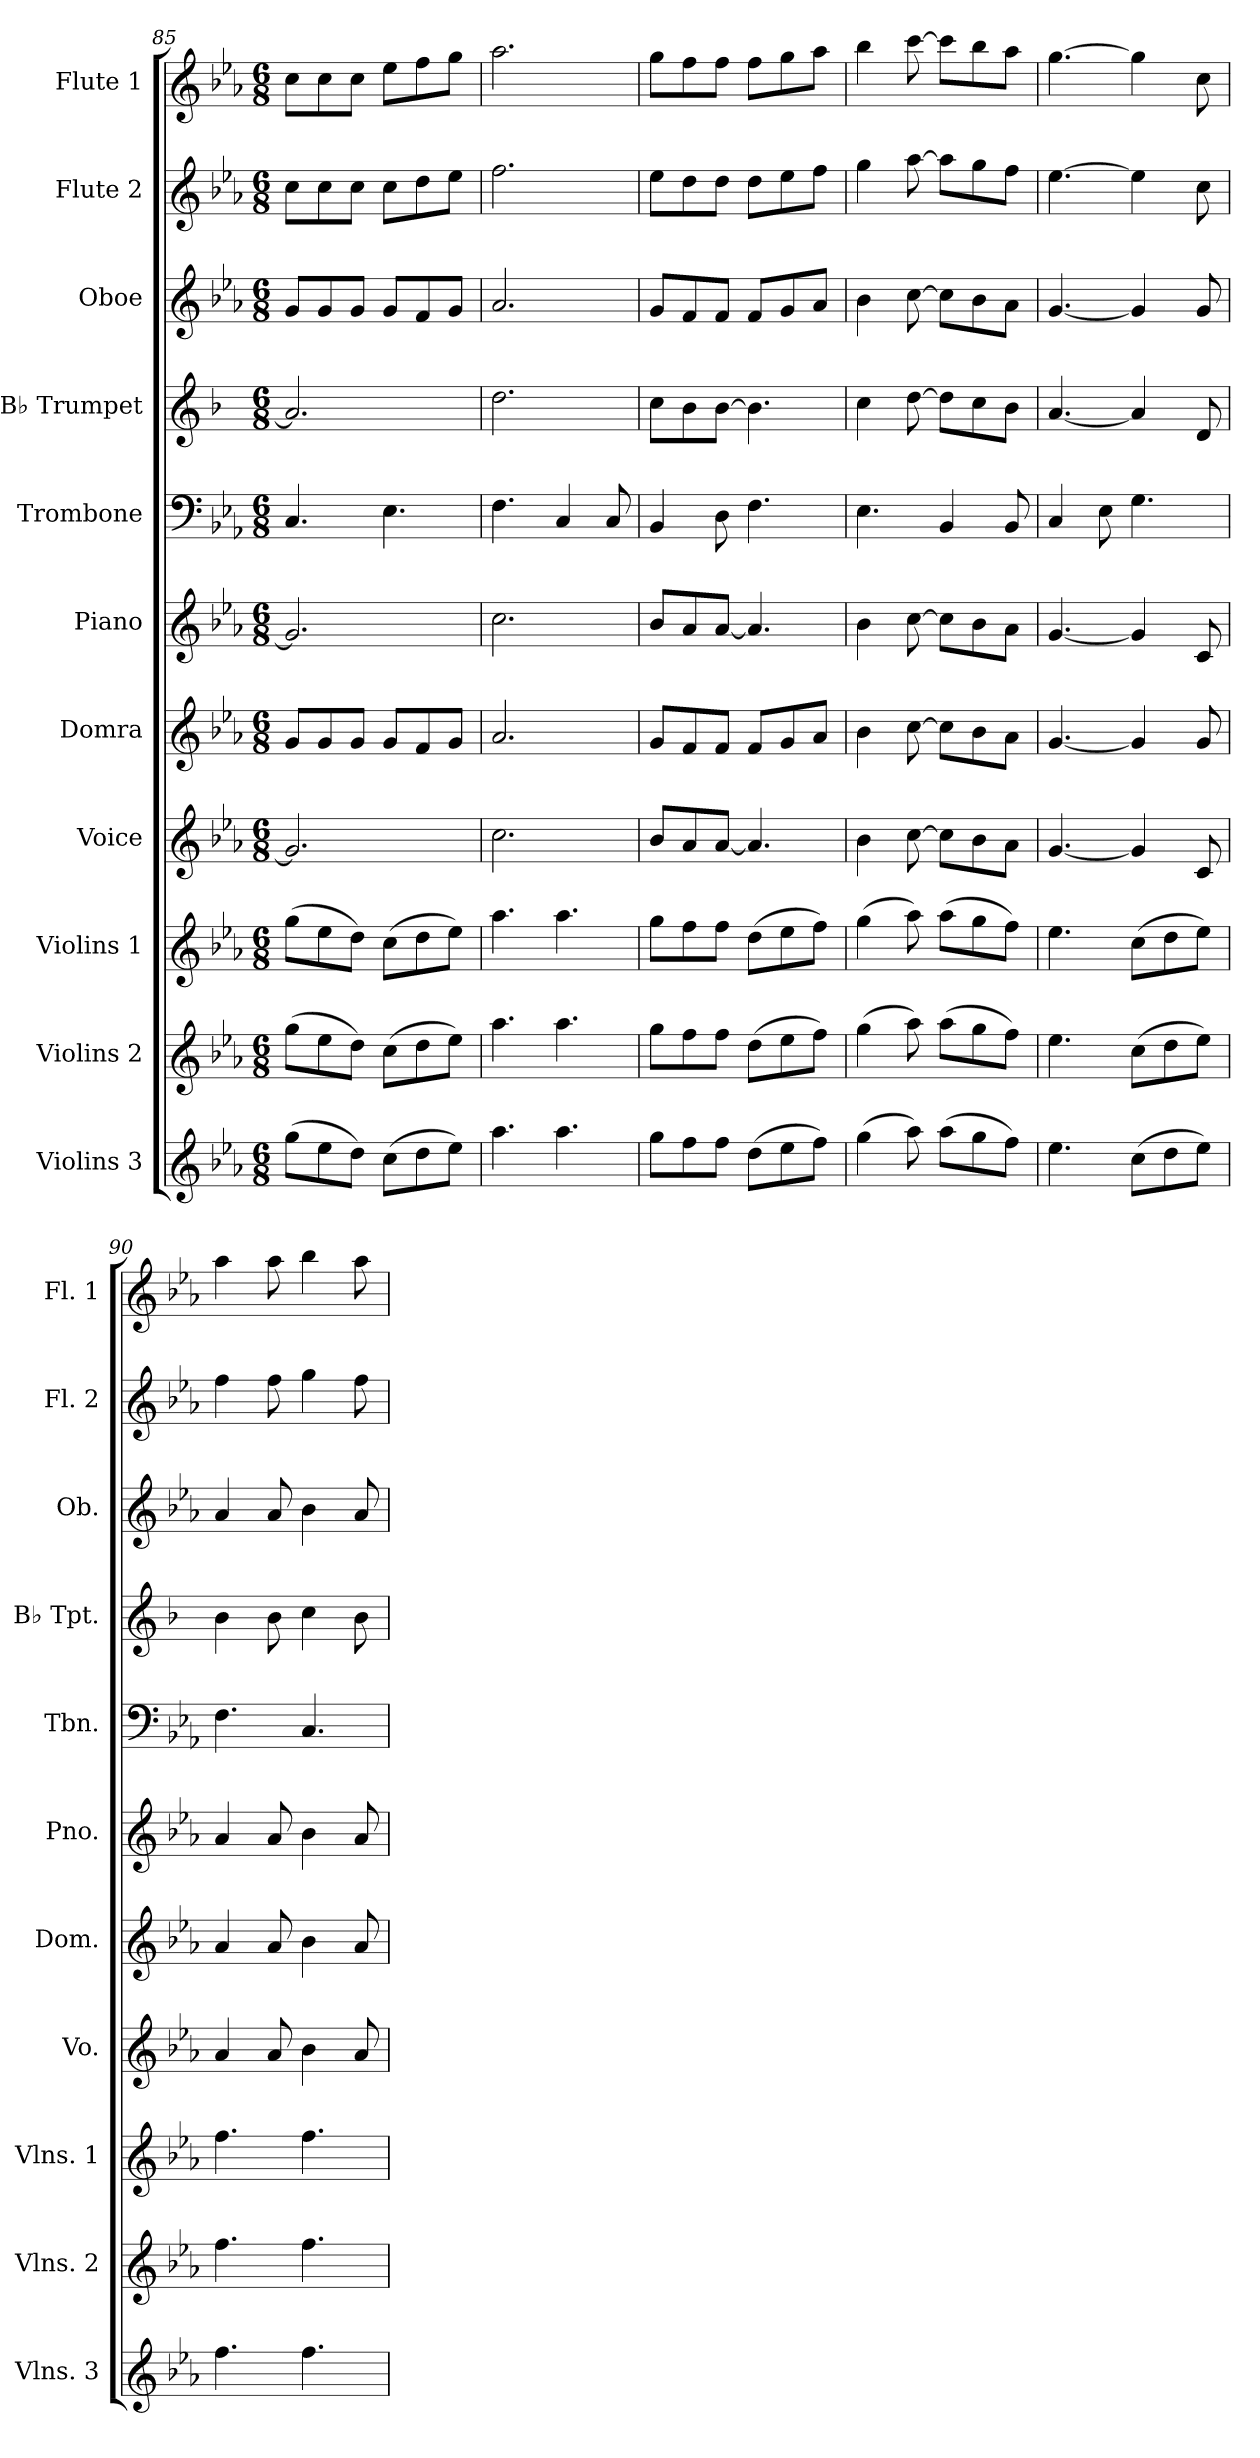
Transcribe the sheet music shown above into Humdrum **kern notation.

**kern	**kern	**kern	**kern	**kern	**kern	**kern	**kern	**kern	**kern	**kern
*part11	*part10	*part9	*part8	*part7	*part6	*part5	*part4	*part3	*part2	*part1
*staff11	*staff10	*staff9	*staff8	*staff7	*staff6	*staff5	*staff4	*staff3	*staff2	*staff1
*I"Violins 3	*I"Violins 2	*I"Violins 1	*I"Voice	*I"Domra	*I"Piano	*I"Trombone	*I"B♭ Trumpet	*I"Oboe	*I"Flute 2	*I"Flute 1
*I'Vlns. 3	*I'Vlns. 2	*I'Vlns. 1	*I'Vo.	*I'Dom.	*I'Pno.	*I'Tbn.	*I'B♭ Tpt.	*I'Ob.	*I'Fl. 2	*I'Fl. 1
*clefG2	*clefG2	*clefG2	*clefG2	*clefG2	*clefG2	*clefF4	*clefG2	*clefG2	*clefG2	*clefG2
*	*	*	*	*	*	*	*ITrd1c2	*	*	*
*k[b-e-a-]	*k[b-e-a-]	*k[b-e-a-]	*k[b-e-a-]	*k[b-e-a-]	*k[b-e-a-]	*k[b-e-a-]	*k[b-e-a-]	*k[b-e-a-]	*k[b-e-a-]	*k[b-e-a-]
*M6/8	*M6/8	*M6/8	*M6/8	*M6/8	*M6/8	*M6/8	*M6/8	*M6/8	*M6/8	*M6/8
=85	=85	=85	=85	=85	=85	=85	=85	=85	=85	=85
(>8gg\L	(>8gg\L	(>8gg\L	2.g/]	8g/L	2.g/]	4.C/	2.g/]	8g/L	8cc\L	8cc\L
8ee-\	8ee-\	8ee-\	.	8g/	.	.	.	8g/	8cc\	8cc\
8dd\J)	8dd\J)	8dd\J)	.	8g/J	.	.	.	8g/J	8cc\J	8cc\J
(>8cc\L	(>8cc\L	(>8cc\L	.	8g/L	.	4.E-\	.	8g/L	8cc\L	8ee-\L
8dd\	8dd\	8dd\	.	8f/	.	.	.	8f/	8dd\	8ff\
8ee-\J)	8ee-\J)	8ee-\J)	.	8g/J	.	.	.	8g/J	8ee-\J	8gg\J
=86	=86	=86	=86	=86	=86	=86	=86	=86	=86	=86
4.aa-\	4.aa-\	4.aa-\	2.cc\	2.a-/	2.cc\	4.F\	2.cc\	2.a-/	2.ff\	2.aa-\
4.aa-\	4.aa-\	4.aa-\	.	.	.	4C/	.	.	.	.
.	.	.	.	.	.	8C/	.	.	.	.
=87	=87	=87	=87	=87	=87	=87	=87	=87	=87	=87
8gg\L	8gg\L	8gg\L	8b-/L	8g/L	8b-/L	4BB-/	8b-\L	8g/L	8ee-\L	8gg\L
8ff\	8ff\	8ff\	8a-/	8f/	8a-/	.	8a-\	8f/	8dd\	8ff\
8ff\J	8ff\J	8ff\J	[8a-/J	8f/J	[8a-/J	8D\	[8a-\J	8f/J	8dd\J	8ff\J
(>8dd\L	(>8dd\L	(>8dd\L	4.a-/]	8f/L	4.a-/]	4.F\	4.a-\]	8f/L	8dd\L	8ff\L
8ee-\	8ee-\	8ee-\	.	8g/	.	.	.	8g/	8ee-\	8gg\
8ff\J)	8ff\J)	8ff\J)	.	8a-/J	.	.	.	8a-/J	8ff\J	8aa-\J
=88	=88	=88	=88	=88	=88	=88	=88	=88	=88	=88
(>4gg\	(>4gg\	(>4gg\	4b-\	4b-\	4b-\	4.E-\	4b-\	4b-\	4gg\	4bb-\
8aa-\)	8aa-\)	8aa-\)	[8cc\	[8cc\	[8cc\	.	[8cc\	[8cc\	[8aa-\	[8ccc\
(>8aa-\L	(>8aa-\L	(>8aa-\L	8cc\L]	8cc\L]	8cc\L]	4BB-/	8cc\L]	8cc\L]	8aa-\L]	8ccc\L]
8gg\	8gg\	8gg\	8b-\	8b-\	8b-\	.	8b-\	8b-\	8gg\	8bb-\
8ff\J)	8ff\J)	8ff\J)	8a-\J	8a-\J	8a-\J	8BB-/	8a-\J	8a-\J	8ff\J	8aa-\J
=89	=89	=89	=89	=89	=89	=89	=89	=89	=89	=89
4.ee-\	4.ee-\	4.ee-\	[4.g/	[4.g/	[4.g/	4C/	[4.g/	[4.g/	[4.ee-\	[4.gg\
.	.	.	.	.	.	8E-\	.	.	.	.
(>8cc\L	(>8cc\L	(>8cc\L	4g/]	4g/]	4g/]	4.G\	4g/]	4g/]	4ee-\]	4gg\]
8dd\	8dd\	8dd\	.	.	.	.	.	.	.	.
8ee-\J)	8ee-\J)	8ee-\J)	8c/	8g/	8c/	.	8c/	8g/	8cc\	8cc\
!!LO:PB:g=z
=90	=90	=90	=90	=90	=90	=90	=90	=90	=90	=90
4.ff\	4.ff\	4.ff\	4a-/	4a-/	4a-/	4.F\	4a-\	4a-/	4ff\	4aa-\
.	.	.	8a-/	8a-/	8a-/	.	8a-\	8a-/	8ff\	8aa-\
4.ff\	4.ff\	4.ff\	4b-\	4b-\	4b-\	4.C/	4b-\	4b-\	4gg\	4bb-\
.	.	.	8a-/	8a-/	8a-/	.	8a-\	8a-/	8ff\	8aa-\
=	=	=	=	=	=	=	=	=	=	=
*-	*-	*-	*-	*-	*-	*-	*-	*-	*-	*-
